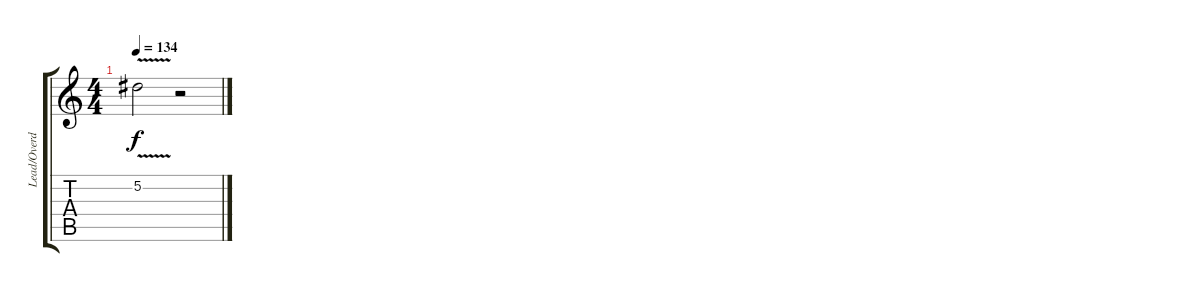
\track ("Lead/Overdub 1" "Lead/Overd") {instrument distortionguitar}
\staff {score tabs}
\tuning (Eb4 Bb3 Gb3 Db3 Ab2 Eb2) {hide}
\ts (4 4)
\tempo 134
\clef g2
\ks c
5.2{v}.2{dy f} r.2
